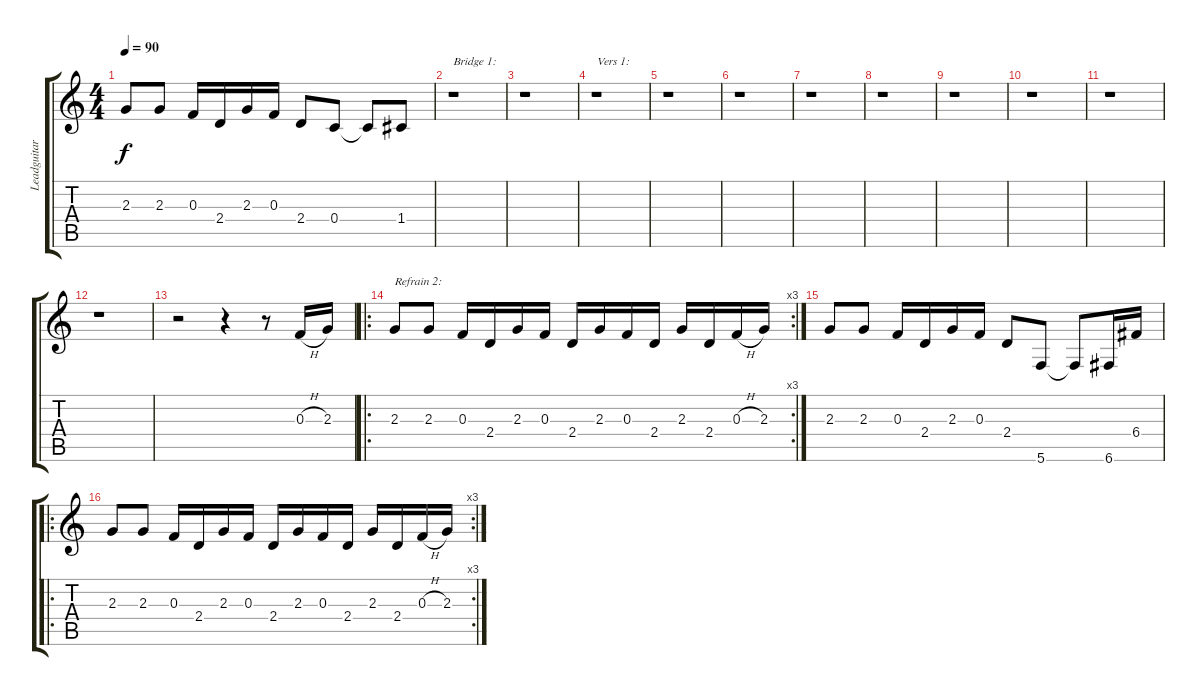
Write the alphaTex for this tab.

\track ("Leadguitar:" "Leadguitar") {instrument distortionguitar}
\staff {score tabs}
\tuning (D4 A3 F3 C3 G2 C2) {hide}
\ts (4 4)
\tempo 90
\clef g2
\ks c
2.3.8{dy f} 2.3.8 0.3.16 2.4.16 2.3.16 0.3.16 2.4.8 0.4.8 0.4{t}.8 1.4.8 |
r.1{txt "Bridge 1:"} |
r.1 |
r.1{txt "Vers 1:"} |
r.1 |
r.1 |
r.1 |
r.1 |
r.1 |
r.1 |
r.1 |
r.1 |
r.2 r.4 r.8 0.3{h}.16 2.3.16 |
\ro
\rc 3
2.3.8{txt "Refrain 2:"} 2.3.8 0.3.16 2.4.16 2.3.16 0.3.16 2.4.16 2.3.16 0.3.16 2.4.16 2.3.16 2.4.16 0.3{h}.16 2.3.16 |
2.3.8 2.3.8 0.3.16 2.4.16 2.3.16 0.3.16 2.4.8 5.6.8 5.6{t}.8 6.6.16 6.4.16 |
\ro
\rc 3
2.3.8 2.3.8 0.3.16 2.4.16 2.3.16 0.3.16 2.4.16 2.3.16 0.3.16 2.4.16 2.3.16 2.4.16 0.3{h}.16 2.3.16
